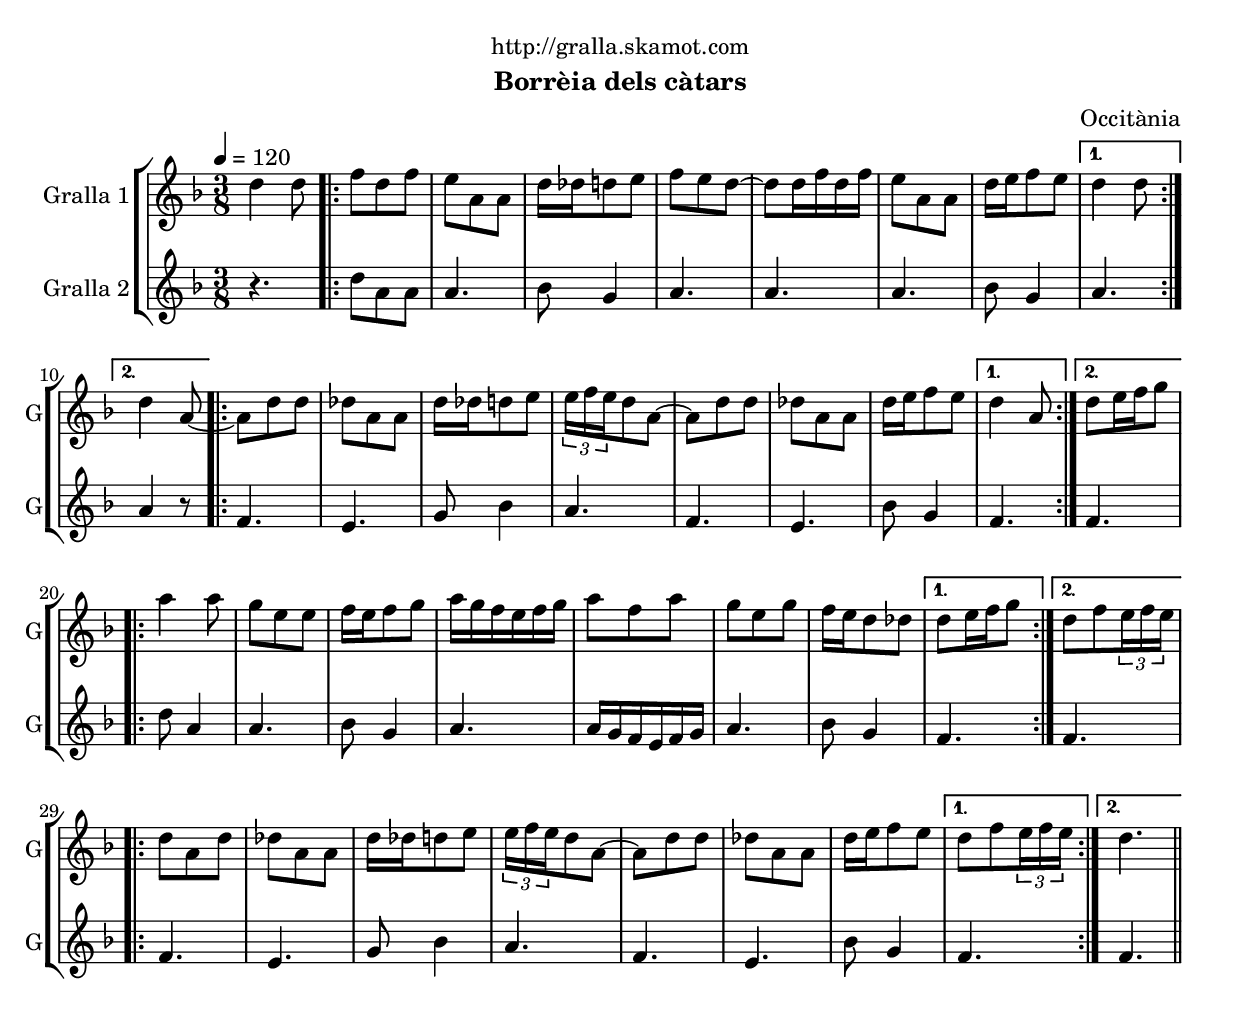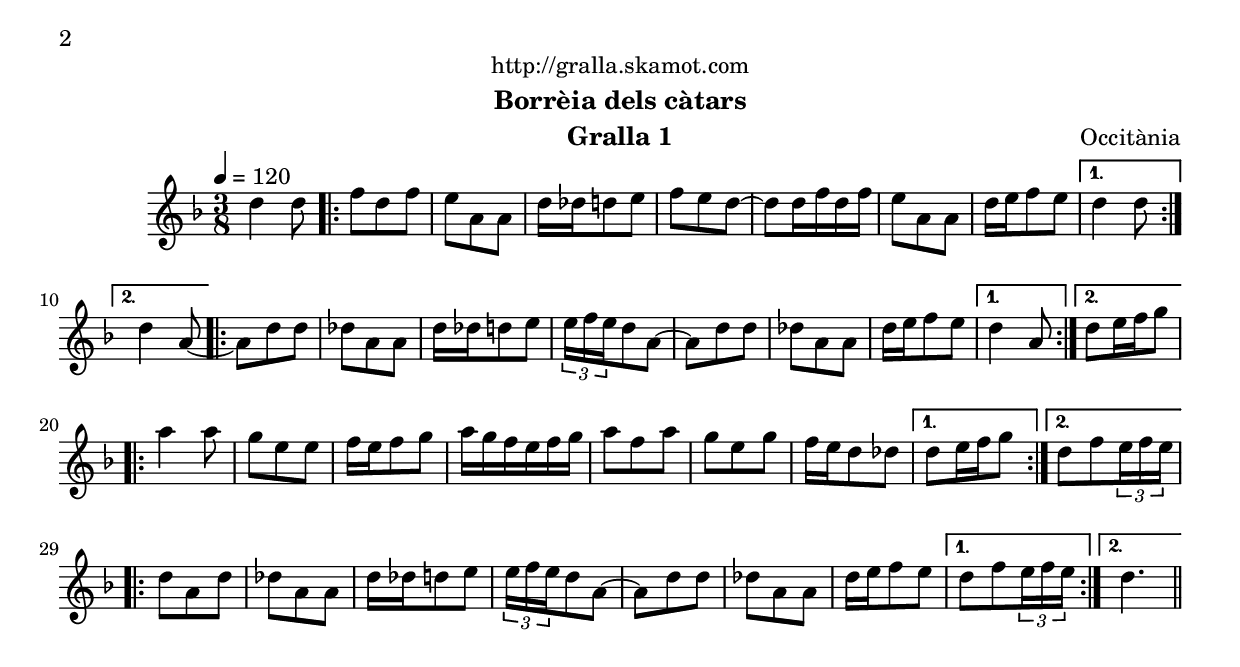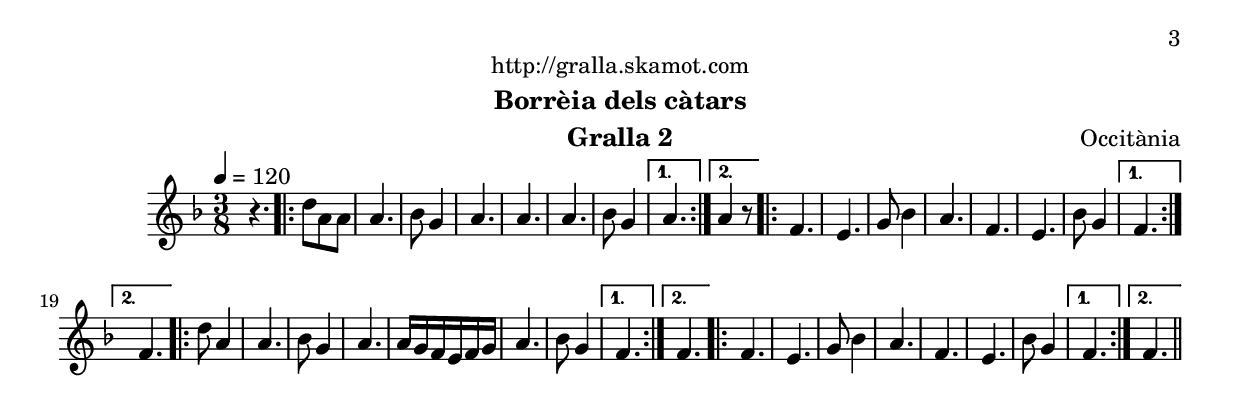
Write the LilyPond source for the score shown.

\version "2.16.2"

\header {
  dedication="http://gralla.skamot.com"
  title=""
  subtitle="Borrèia dels càtars"
  subsubtitle=""
  poet=""
  meter=""
  piece=""
  composer="Occitània"
  arranger=""
  opus=""
  instrument=""
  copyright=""
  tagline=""
}

liniaroAa =
\relative d''
{
  \tempo 4=120
  \clef treble
  \key f \major
  \time 3/8
  d4 d8  |
  \repeat volta 2 { f8 d f  |
  e8 a, a  |
  d16 des d8 e  |
  %05
  f8 e d ~  |
  d8 d16 f d f  |
  e8 a, a  |
  d16 e f8 e }
  \alternative { { d4 d8 }
  %10
  { d4 a8 ~ } }
  \repeat volta 2 { a8 d d  |
  des8 a a  |
  d16 des d8 e  |
  \times 2/3 { e16 f e } d8 a ~  |
  %15
  a8 d d  |
  des8 a a  |
  d16 e f8 e }
  \alternative { { d4 a8 }
  { d8 e16 f g8 } }
  %20
  \repeat volta 2 { a4 a8  |
  g8 e e  |
  f16 e f8 g  |
  a16 g f e f g  |
  a8 f a  |
  %25
  g8 e g  |
  f16 e d8 des }
  \alternative { { d8 e16 f g8 }
  { d8 f \times 2/3 { e16 f e } } }
  \repeat volta 2 { d8 a d  |
  %30
  des8 a a  |
  d16 des d8 e  |
  \times 2/3 { e16 f e } d8 a ~  |
  a8 d d  |
  des8 a a  |
  %35
  d16 e f8 e }
  \alternative { { d8 f \times 2/3 { e16 f e } }
  { d4. } } \bar "||"
}

liniaroAb =
\relative d''
{
  \tempo 4=120
  \clef treble
  \key f \major
  \time 3/8
  r4.  |
  \repeat volta 2 { d8 a a  |
  a4.  |
  bes8 g4  |
  %05
  a4.  |
  a4.  |
  a4.  |
  bes8 g4 }
  \alternative { { a4. }
  %10
  { a4 r8 } }
  \repeat volta 2 { f4.  |
  e4.  |
  g8 bes4  |
  a4.  |
  %15
  f4.  |
  e4.  |
  bes'8 g4 }
  \alternative { { f4. }
  { f4. } }
  %20
  \repeat volta 2 { d'8 a4  |
  a4.  |
  bes8 g4  |
  a4.  |
  a16 g f e f g  |
  %25
  a4.  |
  bes8 g4 }
  \alternative { { f4. }
  { f4. } }
  \repeat volta 2 { f4.  |
  %30
  e4.  |
  g8 bes4  |
  a4.  |
  f4.  |
  e4.  |
  %35
  bes'8 g4 }
  \alternative { { f4. }
  { f4. } } \bar "||"
}

\bookpart {
  \score {
    \new StaffGroup {
      \override Score.RehearsalMark #'self-alignment-X = #LEFT
      <<
        \new Staff \with {instrumentName = #"Gralla 1" shortInstrumentName = #"G"} \liniaroAa
        \new Staff \with {instrumentName = #"Gralla 2" shortInstrumentName = #"G"} \liniaroAb
      >>
    }
    \layout {}
  }
  \score { \unfoldRepeats
    \new StaffGroup {
      \override Score.RehearsalMark #'self-alignment-X = #LEFT
      <<
        \new Staff \with {instrumentName = #"Gralla 1" shortInstrumentName = #"G"} \liniaroAa
        \new Staff \with {instrumentName = #"Gralla 2" shortInstrumentName = #"G"} \liniaroAb
      >>
    }
    \midi {
      \set Staff.midiInstrument = "oboe"
      \set DrumStaff.midiInstrument = "drums"
    }
  }
}

\bookpart {
  \header {instrument="Gralla 1"}
  \score {
    \new StaffGroup {
      \override Score.RehearsalMark #'self-alignment-X = #LEFT
      <<
        \new Staff \liniaroAa
      >>
    }
    \layout {}
  }
  \score { \unfoldRepeats
    \new StaffGroup {
      \override Score.RehearsalMark #'self-alignment-X = #LEFT
      <<
        \new Staff \liniaroAa
      >>
    }
    \midi {
      \set Staff.midiInstrument = "oboe"
      \set DrumStaff.midiInstrument = "drums"
    }
  }
}

\bookpart {
  \header {instrument="Gralla 2"}
  \score {
    \new StaffGroup {
      \override Score.RehearsalMark #'self-alignment-X = #LEFT
      <<
        \new Staff \liniaroAb
      >>
    }
    \layout {}
  }
  \score { \unfoldRepeats
    \new StaffGroup {
      \override Score.RehearsalMark #'self-alignment-X = #LEFT
      <<
        \new Staff \liniaroAb
      >>
    }
    \midi {
      \set Staff.midiInstrument = "oboe"
      \set DrumStaff.midiInstrument = "drums"
    }
  }
}

